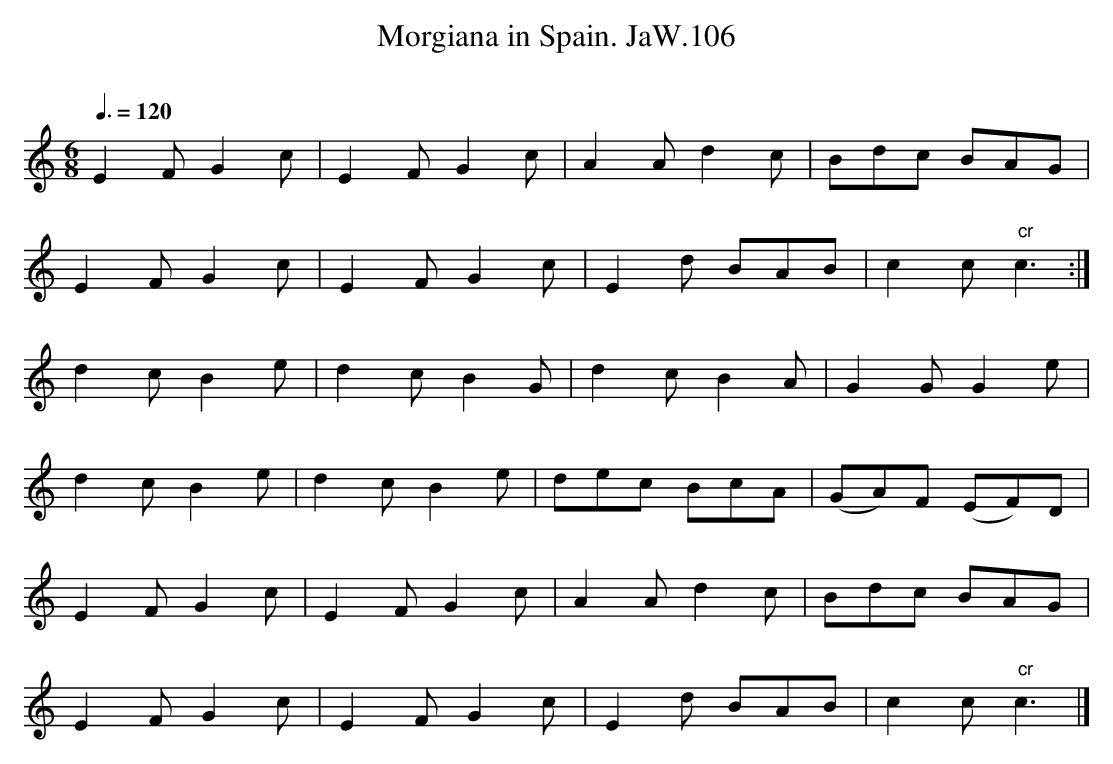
X:1
T:Morgiana in Spain. JaW.106
M:6/8
L:1/8
Q:3/8=120
O:
K:C
E2F G2c|E2F G2c|A2A d2c|Bdc BAG|
E2F G2c|E2F G2c|E2d BAB|c2c " cr"c3:|
d2cB2e|d2c B2G|d2c B2A|G2G G2e|
d2c B2e|d2c B2e|dec BcA|(GA)F (EF)D|
E2F G2c|E2F G2c|A2A d2c|Bdc BAG|
E2F G2c|E2F G2c|E2d BAB|c2c " cr"c3|]
